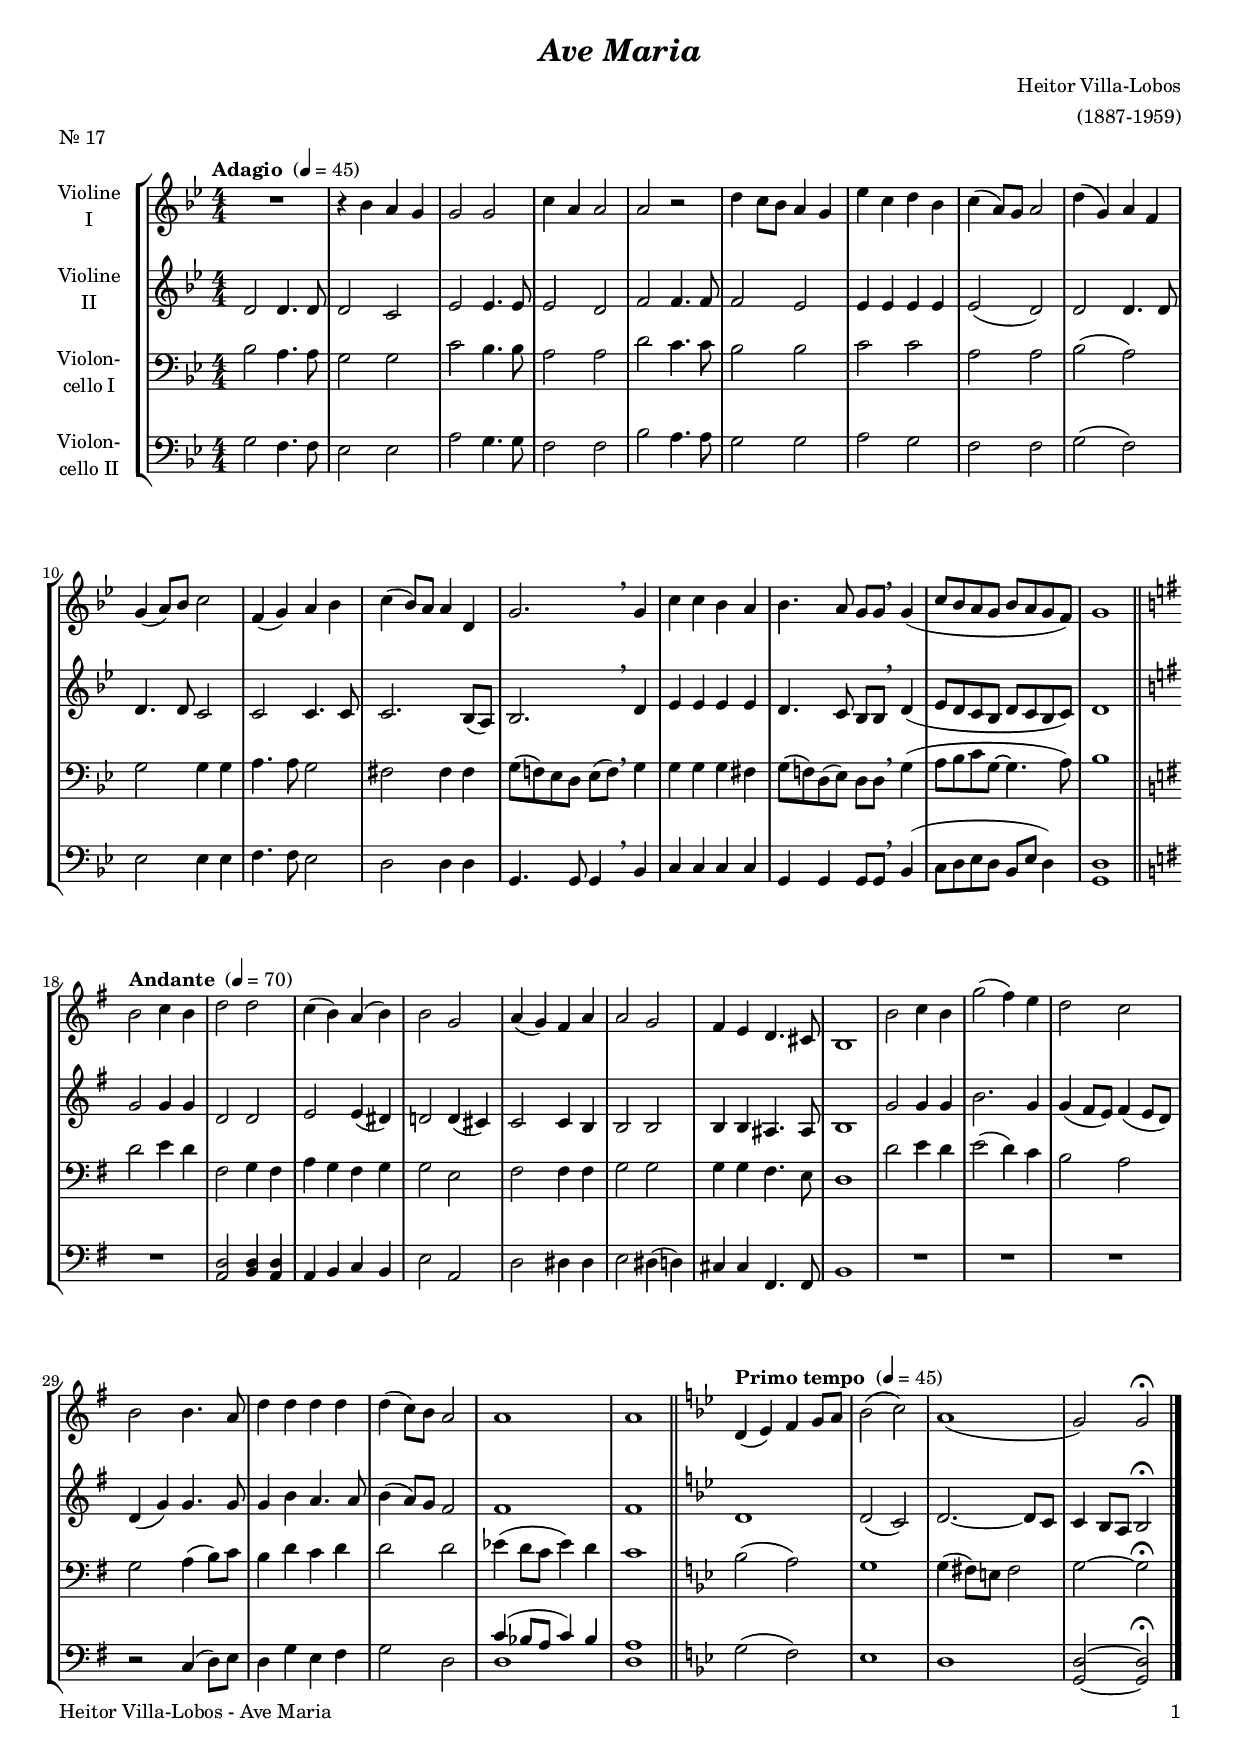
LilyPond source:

\version "2.24.4"
\include "deutsch.ly"
  
#(set-global-staff-size 17)

\header {
  title     = \markup \bold \italic "Ave Maria"
  composer  = "Heitor Villa-Lobos"
  arranger  = "(1887-1959)"
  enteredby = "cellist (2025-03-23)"
  piece     = "Nr. 17"
}

voiceconsts = {
  \key g \minor
  \time 4/4
  \clef "treble"
  \numericTimeSignature
  \compressEmptyMeasures
% Set default beaming for all staves
%  \set Timing.beamExceptions = #'()
%  \set Timing.baseMoment     = #(ly:make-moment 1 4)
%  \set Timing.beatStructure  = #'(1 1 1)
}

mivl = "violin"
miva = "viola"
mivc = "cello"

prit = \mark \markup \box \italic "poco a poco rit."

introa = {           \tempo "Adagio "      4=45 }
introb = { \bar "||" \tempo "Andante "     4=70 \key g \major }
introc = { \bar "||" \tempo "Primo tempo " 4=45 \key g \minor }

va = \relative c'' {
  \voiceconsts

  \introa
  R1
  r4 b a g
  g2 g
  c4 a a2
  a r
  d4 c8 b a4 g
  es' c d b

  c( a8) g a2
  d4( g,) a f
  g( a8) b c2
  f,4( g) a b
  c( b8) a a4 d,
  g2. \breathe g4

  c c b a
  b4. a8 g g \breathe g4(
  c8 b a g b a g f)
  g1 \introb

  h2 c4 h
  d2 d
  c4( h) a( h)
  h2 g
  a4( g) fis a
  a2 g
  fis4 e d4. cis8
  h1

  h'2 c4 h
  g'2( fis4) e
  d2 c
  h h4. a8
  d4 d d d
  d( c8) h a2

  a1
  a \introc
  d,4( es) f g8 a
  b2( c)
  a1(
  g2) g\fermata \bar "|."
}

vb = \relative c' {
  \voiceconsts

  \introa
  d2 d4. d8
  d2 c
  es es4. es8
  es2 d
  f f4. f8
  f2 es
  es4 es es es

  es2( d)
  d d4. d8
  d4. d8 c2
  c c4. c8
  c2. b8( a)
  b2. \breathe d4

  es es es es
  d4. c8 b b \breathe d4(
  es8 d c b d c b c)
  d1 \introb

  g2 g4 g
  d2 d
  e e4( dis)
  d!2 d4 (cis)
  c2 c4 h
  h2 h
  h4 h ais4. ais8
  h1

  g'2 g4 g
  h2. g4
  g( fis8 e) fis4( e8 d)
  d4( g) g4. g8
  g4 h a4. a8
  h4( a8) g fis2

  fis1
  fis \introc
  d
  d2( c)
  d2.~ d8 c
  c4 b8 a b2\fermata \bar "|."
}

vc = \relative c' {
  \voiceconsts
  \clef "bass"

  \introa
  b2 a4. a8
  g2 g
  c b4. b8
  a2 a
  d c4. c8
  b2 b
  c c

  a a
  b( a)
  g g4 g
  a4. a8 g2
  fis fis4 fis
  g8( f!) es d es( f) \breathe g4

  g g g fis
  g8( f!) d( es) d d \breathe g4(
  a8 b c g~ g4. a8)
  b1 \introb

  d2 e4 d
  fis,2 g4 fis
  a g fis g
  g2 e
  fis2 fis4 fis
  g2 g
  g4 g fis4. e8
  d1

  d'2 e4 d
  e2( d4) c
  h2 a
  g a4( h8) c
  h4 d c d
  d2 d

  es4( d8 c es4) d
  c1 \introc
  b2( a)
  g1
  g4( fis8) e fis2
  g2~ g\fermata \bar "|."
}

vd = \relative c' {
  \voiceconsts
  \clef "bass"

  \introa
  g2 f4. f8
  es2 es
  a g4. g8
  f2 f
  b a4. a8
  g2 g
  a g

  f f
  g( f)
  es es4 es
  f4. f8 es2
  d d4 d
  g,4. g8 g4 \breathe b

  c c c c
  g g g8 g \breathe b4(
  c8 d es d b es d4)
  <g, d'>1 \introb

  R
  <a d>2 <h d>4 <a d>
  a h c h
  e2 a,
  d dis4 dis
  e2 dis4( d)
  cis cis fis,4. fis8
  h1

  R1*3
  r2 c4( d8) e
  d4 g e fis
  g2 d

  << { c'4( b8 a c4) b } \\ d,1 >>
  <d a'> \introc
  g2( f)
  es1
  d
  <g, d'>2~ <g d'>\fermata \bar "|."
}


music = \new StaffGroup <<
      \new Staff {
	\set Staff.midiInstrument = \mivl
	\set Staff.instrumentName = \markup \center-column { "Violine" "I" }
	\transpose g g { \va }
      }

      \new Staff {
	\set Staff.midiInstrument = \mivl
	\set Staff.instrumentName = \markup \center-column { "Violine" "II" }
	\transpose g g { \vb }
      }

      \new Staff {
	\set Staff.midiInstrument = \mivc
	\set Staff.instrumentName = \markup \center-column { "Violon-" "cello I" }
	\transpose g g { \vc }
      }

      \new Staff {
	\set Staff.midiInstrument = \mivc
	\set Staff.instrumentName = \markup \center-column { "Violon-" "cello II" }
	\transpose g g { \vd }
      }
>>

\book {
  \paper {
    print-page-number = ##t
    print-first-page-number = ##t
    ragged-last-bottom = ##f
    oddHeaderMarkup = \markup \null
    evenHeaderMarkup = \markup \null
    oddFooterMarkup = \markup {
      \fill-line {
        \if \should-print-page-number
        "Heitor Villa-Lobos - Ave Maria" \fromproperty #'page:page-number-string
      }
    }
    evenFooterMarkup = \oddFooterMarkup
  } \score {
    \music
    \layout {}
  }

  \score {
    \unfoldRepeats \music

    \midi {
      \context {
        \Score
      }
    }
  }
}
